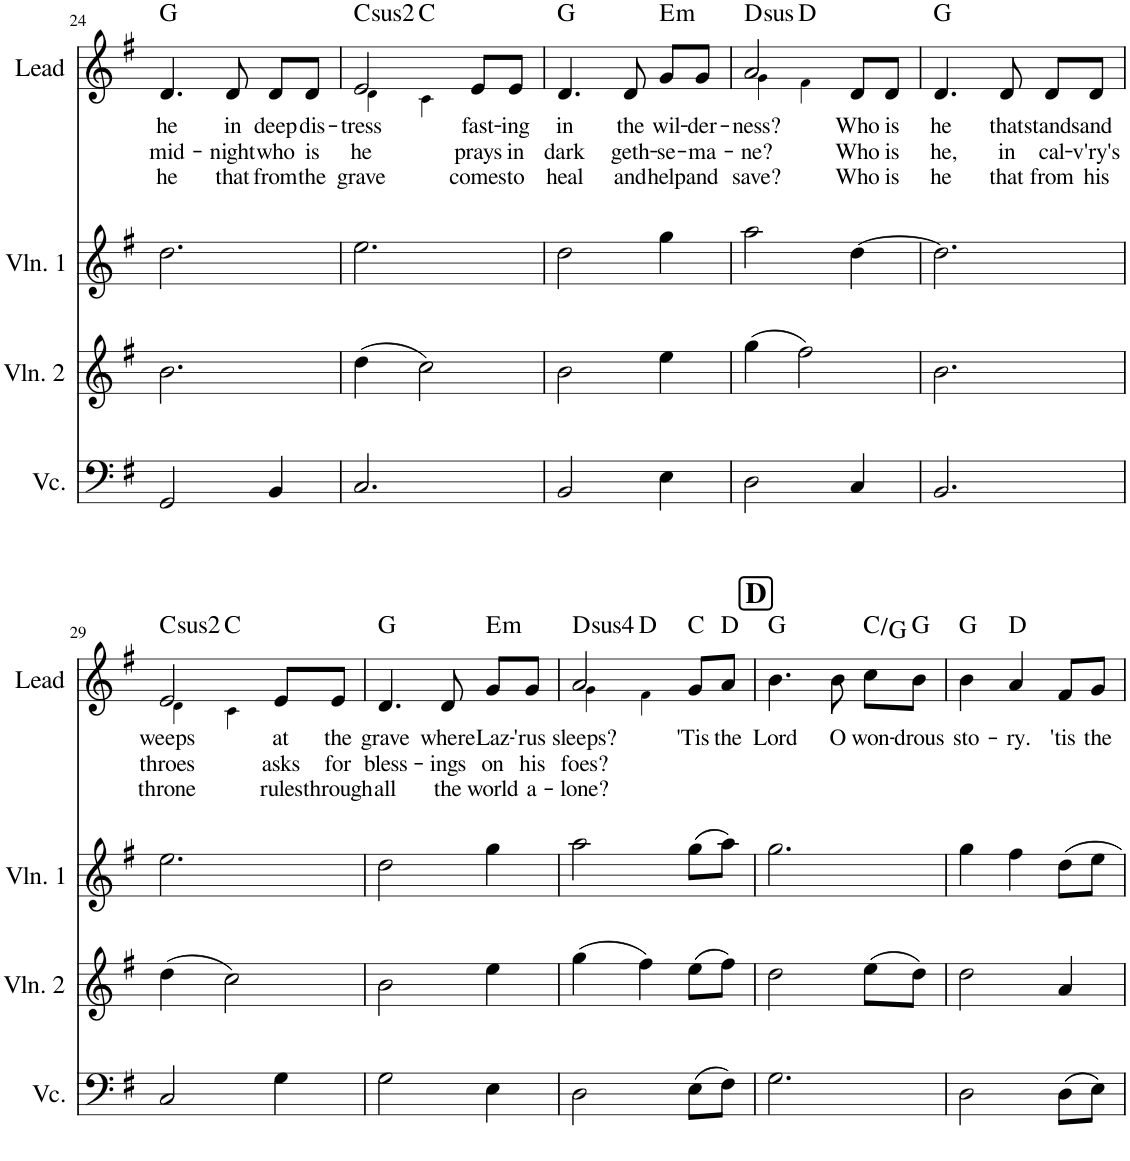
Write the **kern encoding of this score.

**kern	**kern	**kern	**kern	**text	**text	**text	**harte
*part4	*part3	*part2	*part1	*part1	*part1	*part1	*part1
*staff4	*staff3	*staff2	*staff1	*staff1	*staff1	*staff1	*
*I"Violoncello	*I"Violin 2	*I"Violin 1	*I"Lead	*	*	*	*
*I'Vc.	*I'Vln. 2	*I'Vln. 1	*I'Lead	*	*	*	*
!!LO:PB:g=z
*clefF4	*clefG2	*clefG2	*clefG2	*	*	*	*
*k[f#]	*k[f#]	*k[f#]	*k[f#]	*	*	*	*
*M3/4	*M3/4	*M3/4	*M3/4	*	*	*	*
=24	=24	=24	=24	=24	=24	=24	=24
!	!	!	!	!LO:LY:b	!LO:LY:b	!LO:LY:b	!
2GG/	2.b\	2.dd\	4.d/	he	mid-	he	G:maj
!	!	!	!	!LO:LY:b	!LO:LY:b	!LO:LY:b	!
.	.	.	8d/	in	-night	that	.
!	!	!	!	!LO:LY:b	!LO:LY:b	!LO:LY:b	!
4BB/	.	.	8d/L	deep	who	from	.
!	!	!	!	!LO:LY:b	!LO:LY:b	!LO:LY:b	!
.	.	.	8d/J	dis-	is	the	.
=25	=25	=25	=25	=25	=25	=25	=25
!	!	!	!	!LO:LY:b	!LO:LY:b	!LO:LY:b	!LO:H:kt=2
*	*	*	*^	*	*	*	*
2.C/	(4dd\	2.ee\	2e/	4d!\	-tress	he	grave	C:(1,2,5)
.	2cc\)	.	.	4c!\	.	.	.	C:maj
!	!	!	!	!	!LO:LY:b	!LO:LY:b	!LO:LY:b	!
.	.	.	8e/L	4ryy	fast-	prays	comes	.
!	!	!	!	!	!LO:LY:b	!LO:LY:b	!LO:LY:b	!
.	.	.	8e/J	.	-ing	in	to	.
*	*	*	*v	*v	*	*	*	*
=26	=26	=26	=26	=26	=26	=26	=26
!	!	!	!	!LO:LY:b	!LO:LY:b	!LO:LY:b	!
2BB/	2b\	2dd\	4.d/	in	dark	heal	.
!	!	!	!	!LO:LY:b	!LO:LY:b	!LO:LY:b	!
.	.	.	8d/	the	geth-	and	.
!	!	!	!	!LO:LY:b	!LO:LY:b	!LO:LY:b	!
4E\	4ee\	4gg\	8g/L	wil-	-se-	help	.
!	!	!	!	!LO:LY:b	!LO:LY:b	!LO:LY:b	!
.	.	.	8g/J	-der-	-ma-	and	.
=27	=27	=27	=27	=27	=27	=27	=27
!	!	!	!	!LO:LY:b	!LO:LY:b	!LO:LY:b	!LO:H:kt=sus
*	*	*	*^	*	*	*	*
2D\	(4gg\	2aa\	2a/	4g!\	-ness?	-ne?	save?	D:sus4
.	2ff#\)	.	.	4f#!\	.	.	.	D:maj
!	!	!	!	!	!LO:LY:b	!LO:LY:b	!LO:LY:b	!
4C/	.	[4dd\	8d/L	4ryy	Who	Who	Who	.
!	!	!	!	!	!LO:LY:b	!LO:LY:b	!LO:LY:b	!
.	.	.	8d/J	.	is	is	is	.
*	*	*	*v	*v	*	*	*	*
=28	=28	=28	=28	=28	=28	=28	=28
!	!	!	!	!LO:LY:b	!LO:LY:b	!LO:LY:b	!
2.BB/	2.b\	2.dd\]	4.d/	he	he,	he	G:maj
!	!	!	!	!LO:LY:b	!LO:LY:b	!LO:LY:b	!
.	.	.	8d/	that	in	that	.
!	!	!	!	!LO:LY:b	!LO:LY:b	!LO:LY:b	!
.	.	.	8d/L	stands	cal-	from	.
!	!	!	!	!LO:LY:b	!LO:LY:b	!LO:LY:b	!
.	.	.	8d/J	and	-v'ry's	his	.
!!LO:LB:g=z
=29	=29	=29	=29	=29	=29	=29	=29
!	!	!	!	!LO:LY:b	!LO:LY:b	!LO:LY:b	!LO:H:kt=2
*	*	*	*^	*	*	*	*
2C/	(4dd\	2.ee\	2e/	4d!\	weeps	throes	throne	C:(1,2,5)
.	2cc\)	.	.	4c!\	.	.	.	C:maj
!	!	!	!	!	!LO:LY:b	!LO:LY:b	!LO:LY:b	!
4G\	.	.	8e/L	4ryy	at	asks	rules	.
!	!	!	!	!	!LO:LY:b	!LO:LY:b	!LO:LY:b	!
.	.	.	8e/J	.	the	for	through	.
*	*	*	*v	*v	*	*	*	*
=30	=30	=30	=30	=30	=30	=30	=30
!	!	!	!	!LO:LY:b	!LO:LY:b	!LO:LY:b	!
2G\	2b\	2dd\	4.d/	grave	bless-	all	G:maj
!	!	!	!	!LO:LY:b	!LO:LY:b	!LO:LY:b	!
.	.	.	8d/	where	-ings	the	.
!	!	!	!	!LO:LY:b	!LO:LY:b	!LO:LY:b	!LO:H:kt=m
4E\	4ee\	4gg\	8g/L	Laz-	on	world	E:min
!	!	!	!	!LO:LY:b	!LO:LY:b	!LO:LY:b	!
.	.	.	8g/J	-'rus	his	a-	.
=31	=31	=31	=31	=31	=31	=31	=31
!	!	!	!	!LO:LY:b	!LO:LY:b	!LO:LY:b	!LO:H:kt=4
*	*	*	*^	*	*	*	*
2D\	(4gg\	2aa\	2a/	4g!\	sleeps?	foes?	-lone?	D:sus4
.	4ff#\)	.	.	4f#!\	.	.	.	D:maj
!	!	!	!	!	!LO:LY:b	!	!	!
(8E\L	(8ee\L	(8gg\L	8g/L	4ryy	'Tis	.	.	C:maj
!	!	!	!	!	!LO:LY:b	!	!	!
8F#\J)	8ff#\J)	8aa\J)	8a/J	.	the	.	.	D:maj
*	*	*	*v	*v	*	*	*	*
!!LO:REH:place=s1:a:B:cj:fs=14:t=D
=32	=32	=32	=32	=32	=32	=32	=32
!	!	!	!	!LO:LY:b	!	!	!
2.G\	2dd\	2.gg\	4.b\	Lord	.	.	G:maj
!	!	!	!	!LO:LY:b	!	!	!
.	.	.	8b\	O	.	.	.
!	!	!	!	!LO:LY:b	!	!	!
.	(8ee\L	.	8cc\L	won-	.	.	C:maj/5
!	!	!	!	!LO:LY:b	!	!	!
.	8dd\J)	.	8b\J	-drous	.	.	G:maj
=33	=33	=33	=33	=33	=33	=33	=33
!	!	!	!	!LO:LY:b	!	!	!
2D\	2dd\	4gg\	4b\	sto-	.	.	G:maj
!	!	!	!	!LO:LY:b	!	!	!
.	.	4ff#\	4a/	-ry.	.	.	D:maj
!	!	!	!	!LO:LY:b	!	!	!
(8D\L	4a/	8dd\L	8f#/L	'tis	.	.	.
!	!	!	!	!LO:LY:b	!	!	!
8E\J)	.	8ee\J	8g/J	the	.	.	.
=	=	=	=	=	=	=	=
*-	*-	*-	*-	*-	*-	*-	*-
